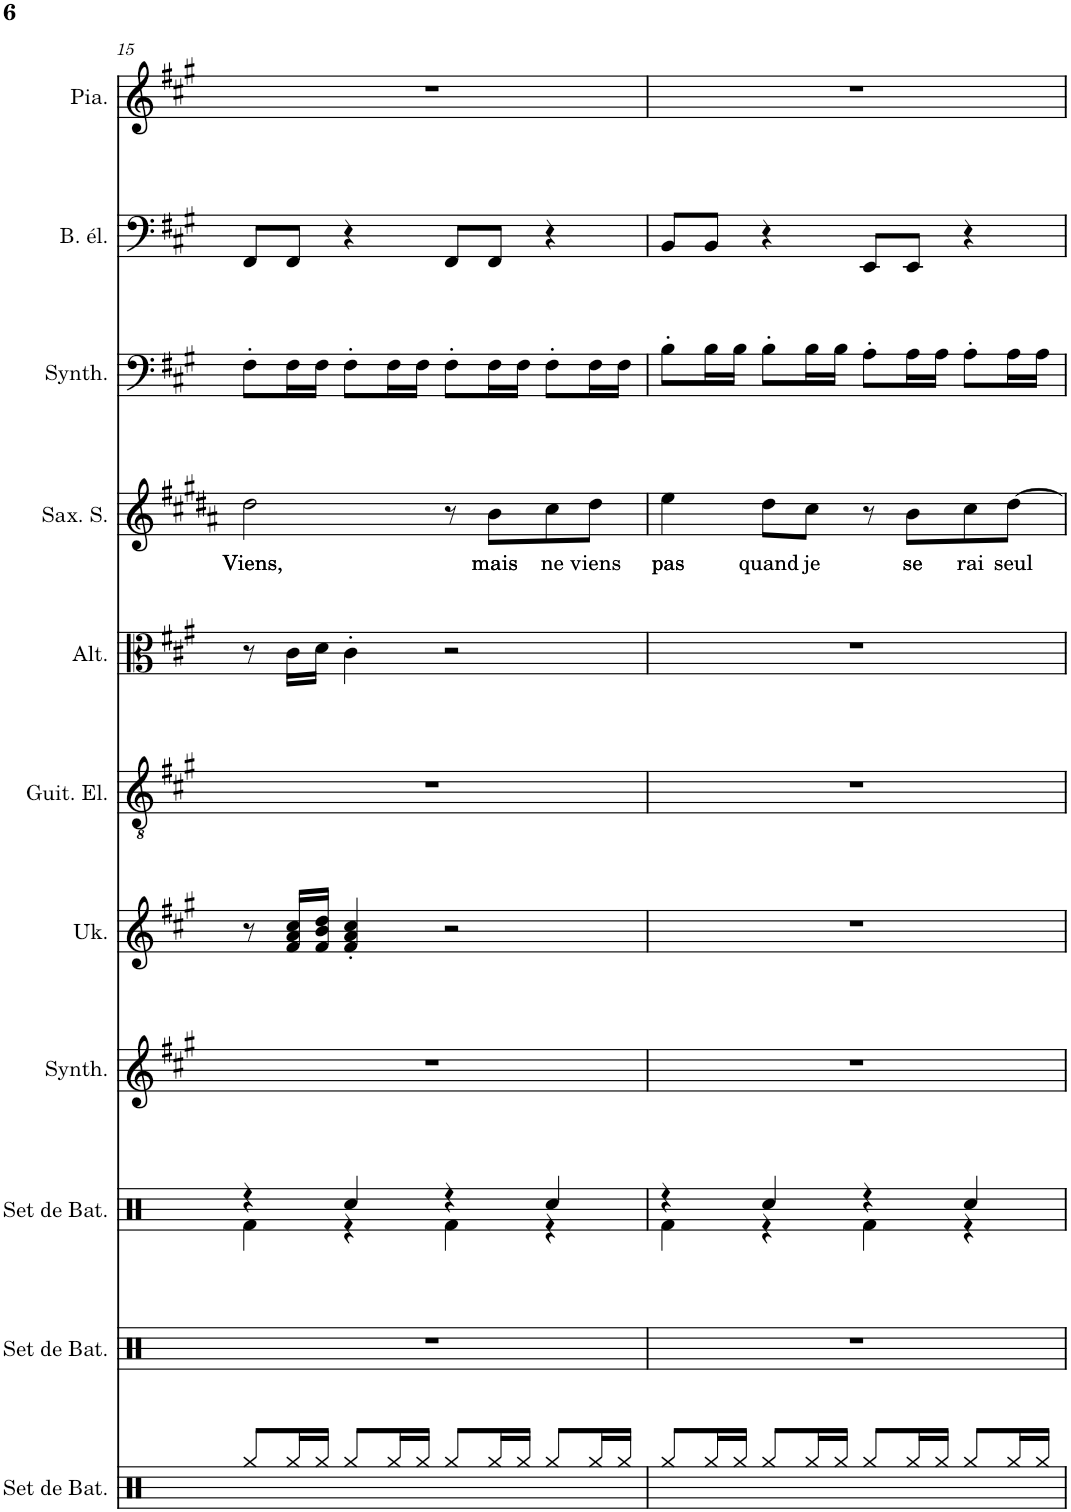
**kern	**kern	**kern	**kern	**kern	**kern	**kern	**kern	**text	**kern	**kern	**kern
*part11	*part10	*part9	*part8	*part7	*part6	*part5	*part4	*part4	*part3	*part2	*part1
*staff11	*staff10	*staff9	*staff8	*staff7	*staff6	*staff5	*staff4	*staff4	*staff3	*staff2	*staff1
*I"Set de batterie (Grand), Midi 12	*I"Set de batterie (Grand), Midi 11	*I"Set de batterie (Grand), Midi 10	*I"Synthétiseur d'instruments à cordes, strings	*I"Ukulélé, acc Guit	*I"Guitare électrique, overdrive	*I"Altos (section), nappes	*I"Saxophone Soprano	*	*I"Synthétiseur Pad, nappe1	*I"Basse électrique à 5 cordes, basse	*I"Piano, piano
*I'Set de Bat.	*I'Set de Bat.	*I'Set de Bat.	*I'Synth.	*I'Uk.	*I'Guit. El.	*I'Alt.	*I'Sax. S.	*	*I'Synth.	*I'B. él.	*I'Pia.
!!LO:PB:g=z
*clefX	*clefX	*clefX	*clefG2	*clefG2	*clefGv2	*clefC3	*clefG2	*	*clefF4	*clefF4	*clefG2
*	*	*	*	*	*	*	*Trd1c2	*	*	*Trd7c12	*
*k[]	*k[]	*k[]	*k[f#c#g#]	*k[f#c#g#]	*k[f#c#g#]	*k[f#c#g#]	*k[f#c#g#d#a#]	*	*k[f#c#g#]	*k[f#c#g#]	*k[f#c#g#]
*M4/4	*M4/4	*M4/4	*M4/4	*M4/4	*M4/4	*M4/4	*M4/4	*	*M4/4	*M4/4	*M4/4
=15	=15	=15	=15	=15	=15	=15	=15	=15	=15	=15	=15
*	*	*^	*	*	*	*	*	*	*	*	*
!	!	!	!	!	!	!	!	!	!LO:LY:b	!	!	!
8Rgg/L	1r	4r	4Rf\	1r	8r	1r	8r	2dd#\	Viens,	8F#'\L	8FF#/L	1r
16Rgg/L	.	.	.	.	16f#/ 16a/ 16cc#/LL	.	16c#\LL	.	.	16F#\L	8FF#/J	.
16Rgg/JJ	.	.	.	.	16f#/ 16b/ 16dd/JJ	.	16d\JJ	.	.	16F#\JJ	.	.
8Rgg/L	.	4Rcc/	4r	.	4f#/' 4a/' 4cc#/'	.	4c#'\	.	.	8F#'\L	4r	.
16Rgg/L	.	.	.	.	.	.	.	.	.	16F#\L	.	.
16Rgg/JJ	.	.	.	.	.	.	.	.	.	16F#\JJ	.	.
8Rgg/L	.	4r	4Rf\	.	2r	.	2r	8r	.	8F#'\L	8FF#/L	.
!	!	!	!	!	!	!	!	!	!LO:LY:b	!	!	!
16Rgg/L	.	.	.	.	.	.	.	8b\L	mais	16F#\L	8FF#/J	.
16Rgg/JJ	.	.	.	.	.	.	.	.	.	16F#\JJ	.	.
!	!	!	!	!	!	!	!	!	!LO:LY:b	!	!	!
8Rgg/L	.	4Rcc/	4r	.	.	.	.	8cc#\	ne	8F#'\L	4r	.
!	!	!	!	!	!	!	!	!	!LO:LY:b	!	!	!
16Rgg/L	.	.	.	.	.	.	.	8dd#\J	viens	16F#\L	.	.
16Rgg/JJ	.	.	.	.	.	.	.	.	.	16F#\JJ	.	.
=16	=16	=16	=16	=16	=16	=16	=16	=16	=16	=16	=16	=16
!	!	!	!	!	!	!	!	!	!LO:LY:b	!	!	!
8Rgg/L	1r	4r	4Rf\	1r	1r	1r	1r	4ee\	pas	8B'\L	8BB/L	1r
16Rgg/L	.	.	.	.	.	.	.	.	.	16B\L	8BB/J	.
16Rgg/JJ	.	.	.	.	.	.	.	.	.	16B\JJ	.	.
!	!	!	!	!	!	!	!	!	!LO:LY:b	!	!	!
8Rgg/L	.	4Rcc/	4r	.	.	.	.	8dd#\L	quand	8B'\L	4r	.
!	!	!	!	!	!	!	!	!	!LO:LY:b	!	!	!
16Rgg/L	.	.	.	.	.	.	.	8cc#\J	je	16B\L	.	.
16Rgg/JJ	.	.	.	.	.	.	.	.	.	16B\JJ	.	.
8Rgg/L	.	4r	4Rf\	.	.	.	.	8r	.	8A'\L	8EE/L	.
!	!	!	!	!	!	!	!	!	!LO:LY:b	!	!	!
16Rgg/L	.	.	.	.	.	.	.	8b\L	se	16A\L	8EE/J	.
16Rgg/JJ	.	.	.	.	.	.	.	.	.	16A\JJ	.	.
!	!	!	!	!	!	!	!	!	!LO:LY:b	!	!	!
8Rgg/L	.	4Rcc/	4r	.	.	.	.	8cc#\	rai	8A'\L	4r	.
!	!	!	!	!	!	!	!	!	!LO:LY:b	!	!	!
16Rgg/L	.	.	.	.	.	.	.	[8dd#\J	seul	16A\L	.	.
16Rgg/JJ	.	.	.	.	.	.	.	.	.	16A\JJ	.	.
*	*	*v	*v	*	*	*	*	*	*	*	*	*
=	=	=	=	=	=	=	=	=	=	=	=
*-	*-	*-	*-	*-	*-	*-	*-	*-	*-	*-	*-
